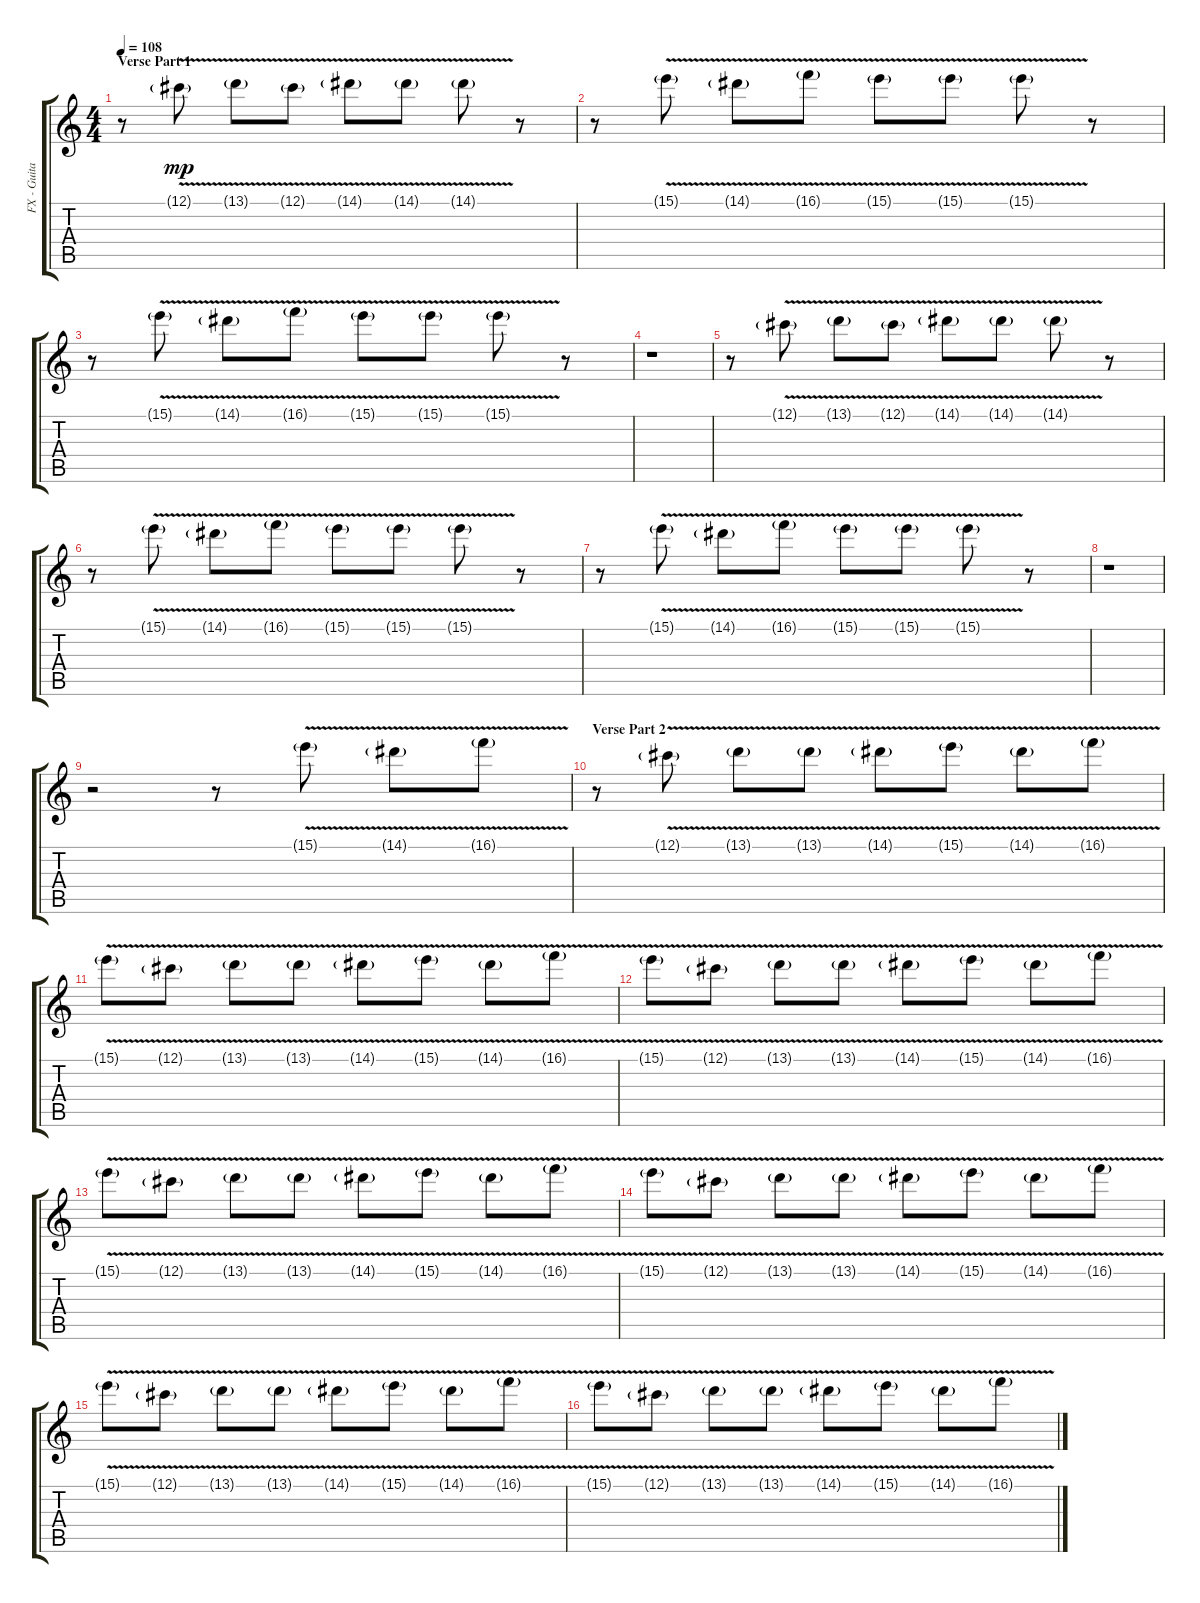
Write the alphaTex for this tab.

\track ("FX - Guitar Delay" "FX - Guita") {instrument electricguitarclean}
\staff {score tabs}
\tuning (Db4 Ab3 E3 B2 Gb2 Db2) {hide}
\ts (4 4)
\section ("" "Verse Part 1")
\tempo 108
\clef g2
\ks c
r.8{dy mp} 12.1{v g}.8 13.1{v g}.8 12.1{v g}.8 14.1{v g}.8 14.1{v g}.8 14.1{v g}.8 r.8 |
r.8 15.1{v g}.8 14.1{v g}.8 16.1{v g}.8 15.1{v g}.8 15.1{v g}.8 15.1{v g}.8 r.8 |
r.8 15.1{v g}.8 14.1{v g}.8 16.1{v g}.8 15.1{v g}.8 15.1{v g}.8 15.1{v g}.8 r.8 |
r.1 |
r.8 12.1{v g}.8 13.1{v g}.8 12.1{v g}.8 14.1{v g}.8 14.1{v g}.8 14.1{v g}.8 r.8 |
r.8 15.1{v g}.8 14.1{v g}.8 16.1{v g}.8 15.1{v g}.8 15.1{v g}.8 15.1{v g}.8 r.8 |
r.8 15.1{v g}.8 14.1{v g}.8 16.1{v g}.8 15.1{v g}.8 15.1{v g}.8 15.1{v g}.8 r.8 |
r.1 |
r.2 r.8 15.1{v g}.8 14.1{v g}.8 16.1{v g}.8 |
\section ("" "Verse Part 2")
r.8 12.1{v g}.8 13.1{v g}.8 13.1{v g}.8 14.1{v g}.8 15.1{v g}.8 14.1{v g}.8 16.1{v g}.8 |
15.1{v g}.8 12.1{v g}.8 13.1{v g}.8 13.1{v g}.8 14.1{v g}.8 15.1{v g}.8 14.1{v g}.8 16.1{v g}.8 |
15.1{v g}.8 12.1{v g}.8 13.1{v g}.8 13.1{v g}.8 14.1{v g}.8 15.1{v g}.8 14.1{v g}.8 16.1{v g}.8 |
15.1{v g}.8 12.1{v g}.8 13.1{v g}.8 13.1{v g}.8 14.1{v g}.8 15.1{v g}.8 14.1{v g}.8 16.1{v g}.8 |
15.1{v g}.8 12.1{v g}.8 13.1{v g}.8 13.1{v g}.8 14.1{v g}.8 15.1{v g}.8 14.1{v g}.8 16.1{v g}.8 |
15.1{v g}.8 12.1{v g}.8 13.1{v g}.8 13.1{v g}.8 14.1{v g}.8 15.1{v g}.8 14.1{v g}.8 16.1{v g}.8 |
15.1{v g}.8 12.1{v g}.8 13.1{v g}.8 13.1{v g}.8 14.1{v g}.8 15.1{v g}.8 14.1{v g}.8 16.1{v g}.8
